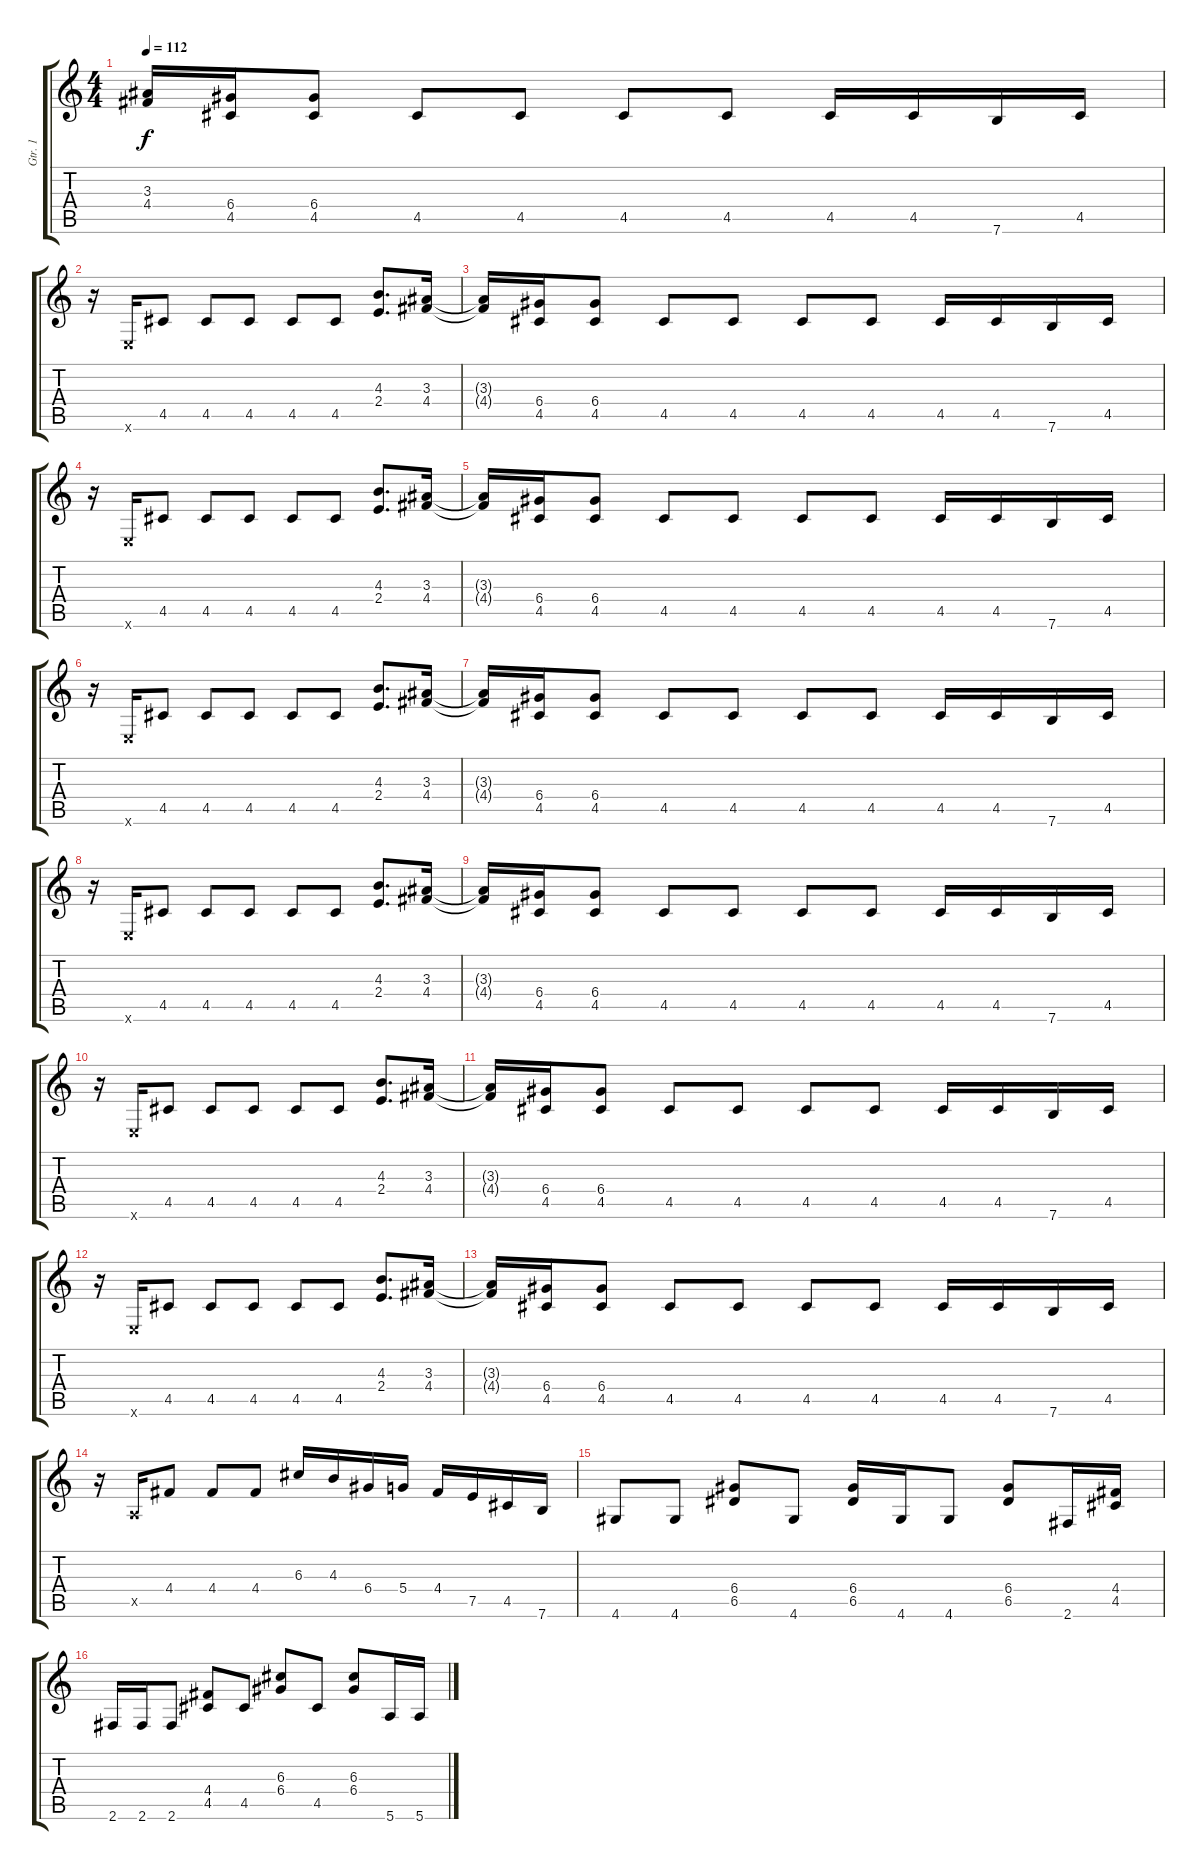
\track ("Gtr. 1" "Gtr. 1") {instrument distortionguitar}
\staff {score tabs}
\tuning (E4 B3 G3 D3 A2 E2) {hide}
\ts (4 4)
\tempo 112
\clef g2
\ks c
(3.3{t} 4.4{t}).16{dy f} (6.4 4.5).16 (6.4 4.5).8 4.5.8 4.5.8 4.5.8 4.5.8 4.5.16 4.5.16 7.6.16 4.5.16 |
r.16 0.6{x}.16 4.5.8 4.5.8 4.5.8 4.5.8 4.5.8 (4.3 2.4).8{d} (3.3 4.4).16 |
(3.3{t} 4.4{t}).16 (6.4 4.5).16 (6.4 4.5).8 4.5.8 4.5.8 4.5.8 4.5.8 4.5.16 4.5.16 7.6.16 4.5.16 |
r.16 0.6{x}.16 4.5.8 4.5.8 4.5.8 4.5.8 4.5.8 (4.3 2.4).8{d} (3.3 4.4).16 |
(3.3{t} 4.4{t}).16 (6.4 4.5).16 (6.4 4.5).8 4.5.8 4.5.8 4.5.8 4.5.8 4.5.16 4.5.16 7.6.16 4.5.16 |
r.16 0.6{x}.16 4.5.8 4.5.8 4.5.8 4.5.8 4.5.8 (4.3 2.4).8{d} (3.3 4.4).16 |
(3.3{t} 4.4{t}).16 (6.4 4.5).16 (6.4 4.5).8 4.5.8 4.5.8 4.5.8 4.5.8 4.5.16 4.5.16 7.6.16 4.5.16 |
r.16 0.6{x}.16 4.5.8 4.5.8 4.5.8 4.5.8 4.5.8 (4.3 2.4).8{d} (3.3 4.4).16 |
(3.3{t} 4.4{t}).16 (6.4 4.5).16 (6.4 4.5).8 4.5.8 4.5.8 4.5.8 4.5.8 4.5.16 4.5.16 7.6.16 4.5.16 |
r.16 0.6{x}.16 4.5.8 4.5.8 4.5.8 4.5.8 4.5.8 (4.3 2.4).8{d} (3.3 4.4).16 |
(3.3{t} 4.4{t}).16 (6.4 4.5).16 (6.4 4.5).8 4.5.8 4.5.8 4.5.8 4.5.8 4.5.16 4.5.16 7.6.16 4.5.16 |
r.16 0.6{x}.16 4.5.8 4.5.8 4.5.8 4.5.8 4.5.8 (4.3 2.4).8{d} (3.3 4.4).16 |
(3.3{t} 4.4{t}).16 (6.4 4.5).16 (6.4 4.5).8 4.5.8 4.5.8 4.5.8 4.5.8 4.5.16 4.5.16 7.6.16 4.5.16 |
r.16 0.5{x}.16 4.4.8 4.4.8 4.4.8 6.3.16 4.3.16 6.4.16 5.4.16 4.4.16 7.5.16 4.5.16 7.6.16 |
4.6.8 4.6.8 (6.4 6.5).8 4.6.8 (6.4 6.5).16 4.6.16 4.6.8 (6.4 6.5).8 2.6.16 (4.4 4.5).16 |
2.6.16 2.6.16 2.6.8 (4.4 4.5).8 4.5.8 (6.3 6.4).8 4.5.8 (6.3 6.4).8 5.6.16 5.6.16
